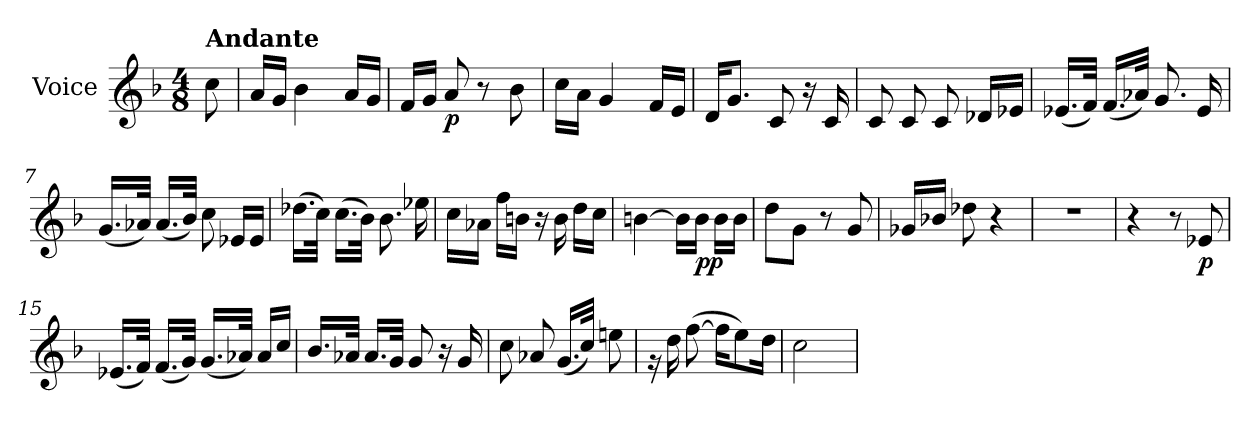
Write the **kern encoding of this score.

**kern	**dynam
*part1	*part1
*staff1	*staff1
*I"Voice	*
*I'V	*
*clefG2	*
*k[b-]	*
*M4/8	*
=	=
!LO:TX:a:B:t=Andante	!
8cc\	.
=1	=1
16a/LL	.
16g/JJ	.
4b-\	.
16a/LL	.
16g/JJ	.
=2	=2
16f/LL	.
16g/JJ	.
!	!LO:DY:b
8a/	p
8r	.
8b-\	.
=3	=3
16cc\LL	.
16a\JJ	.
4g/	.
16f/LL	.
16e/JJ	.
=4	=4
16d/KL	.
8.g/J	.
8c/	.
16r	.
16c/	.
=5	=5
8c/	.
8c/	.
8c/	.
16d-X/LL	.
16e-X/JJ	.
!!LO:LB:g=z
=6	=6
(<16.e-X/LL	.
32f/JJk)	.
(<16.f/LL	.
32a-X/JJk)	.
8.g/	.
16e-/	.
=7	=7
(<16.g/LL	.
32a-X/JJk)	.
(<16.a-/LL	.
32b-/JJk)	.
8cc\	.
16e-X/LL	.
16e-/JJ	.
=8	=8
(>16.dd-X\LL	.
32cc\JJk)	.
(>16.cc\LL	.
32b-\JJk)	.
8.b-\	.
16ee-X\	.
=9	=9
16cc\LL	.
16a-X\JJ	.
16ff\LL	.
16bn\JJ	.
16r	.
16b\	.
16dd\LL	.
16cc\JJ	.
!!LO:LB:g=z
=10	=10
[4bn\	.
16b\LL]	.
!	!LO:DY:b
16b\JJ	pp
16b\LL	.
16b\JJ	.
=11	=11
8dd\L	.
8g\J	.
8r	.
8g/	.
=12	=12
16g-Xi/LL	.
16b-Xi/JJ	.
8dd-Xi\	.
4r	.
=13	=13
2r	.
=14	=14
4r	.
8r	.
!	!LO:DY:b
8e-X/	p
!!LO:LB:g=z
=15	=15
(<16.e-X/LL	.
32f/JJk)	.
(<16.f/LL	.
32g/JJk)	.
(<16.g/LL	.
32a-X/JJk)	.
16a-/LL	.
16cc/JJ	.
=16	=16
16.b-/LL	.
32a-X/JJk	.
16.a-/LL	.
32g/JJk	.
8g/	.
16r	.
16g/	.
=17	=17
8cc\	.
8a-X/	.
(<16.g/LL	.
32cc/JJk)	.
8een\	.
=18	=18
16rg	.
16dd\	.
(>[8ff\	.
16ff\KL]	.
8ee\)	.
16dd\Jk	.
=19	=19
2cc\	.
=	=
*-	*-
